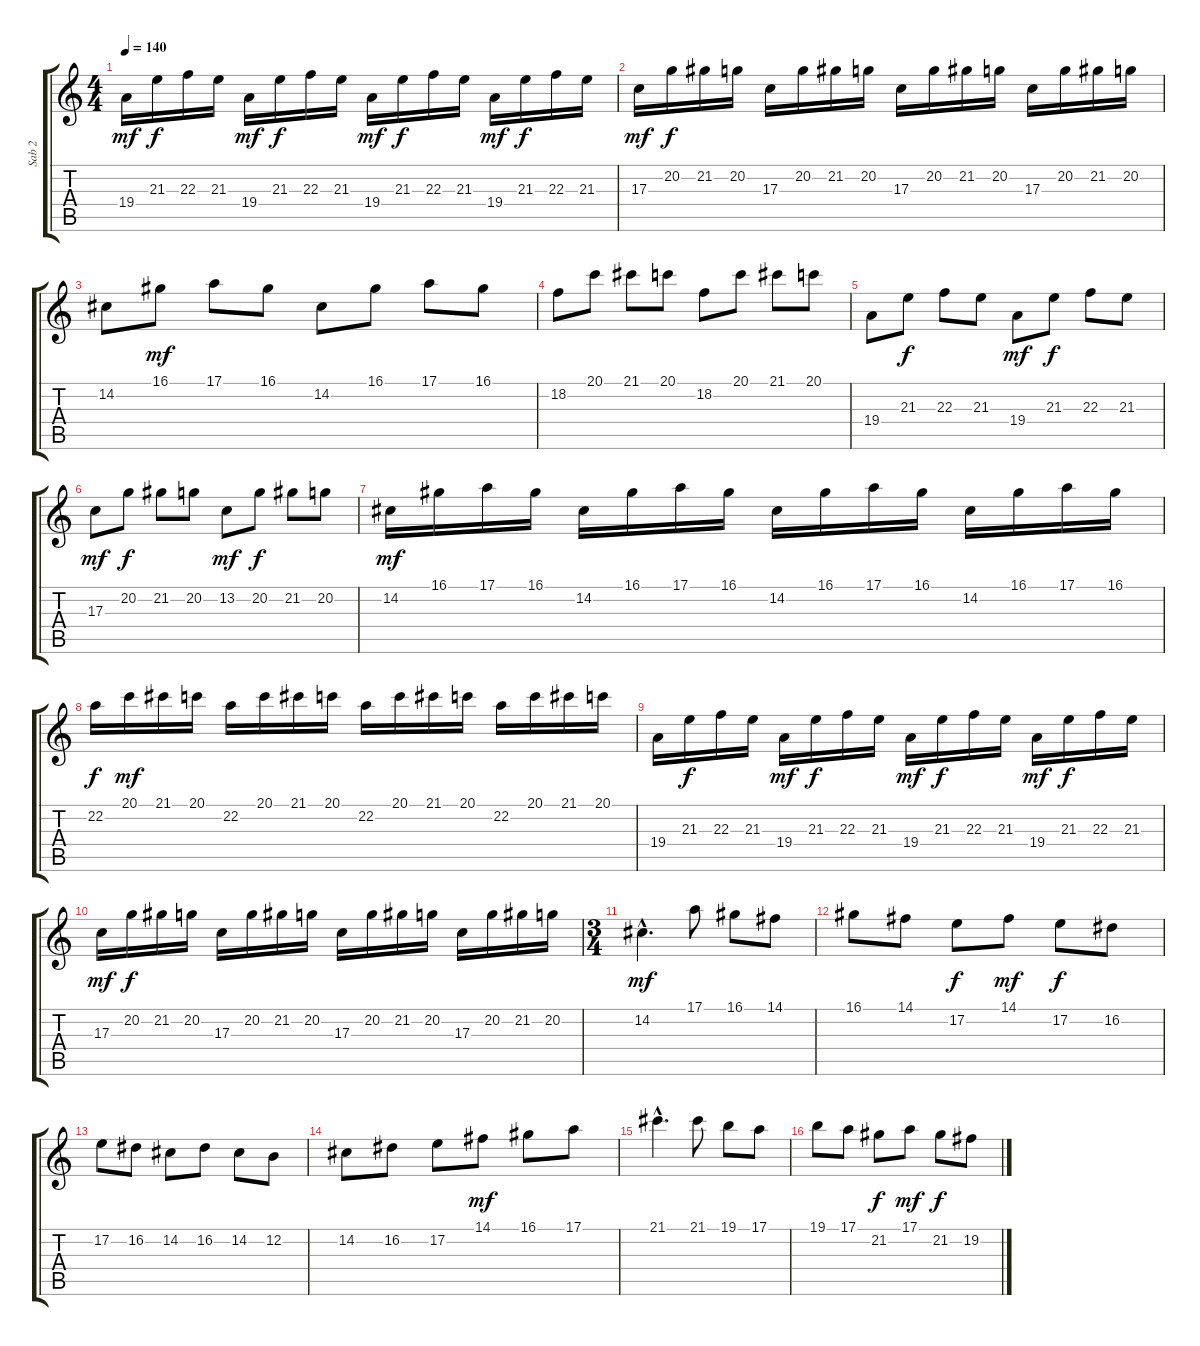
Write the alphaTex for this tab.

\track ("Sab 2" "Sab 2") {instrument stringensemble1}
\staff {score tabs}
\tuning (E4 B3 G3 D3 A2 E2) {hide}
\ts (4 4)
\tempo 140
\clef g2
\ks c
19.4.16{dy mf} 21.3.16{dy f} 22.3.16 21.3.16 19.4.16{dy mf} 21.3.16{dy f} 22.3.16 21.3.16 19.4.16{dy mf} 21.3.16{dy f} 22.3.16 21.3.16 19.4.16{dy mf} 21.3.16{dy f} 22.3.16 21.3.16 |
17.3.16{dy mf} 20.2.16{dy f} 21.2.16 20.2.16 17.3.16 20.2.16 21.2.16 20.2.16 17.3.16 20.2.16 21.2.16 20.2.16 17.3.16 20.2.16 21.2.16 20.2.16 |
14.2.8 16.1.8{dy mf} 17.1.8 16.1.8 14.2.8 16.1.8 17.1.8 16.1.8 |
18.2.8 20.1.8 21.1.8 20.1.8 18.2.8 20.1.8 21.1.8 20.1.8 |
19.4.8 21.3.8{dy f} 22.3.8 21.3.8 19.4.8{dy mf} 21.3.8{dy f} 22.3.8 21.3.8 |
17.3.8{dy mf} 20.2.8{dy f} 21.2.8 20.2.8 13.2.8{dy mf} 20.2.8{dy f} 21.2.8 20.2.8 |
14.2.16{dy mf} 16.1.16 17.1.16 16.1.16 14.2.16 16.1.16 17.1.16 16.1.16 14.2.16 16.1.16 17.1.16 16.1.16 14.2.16 16.1.16 17.1.16 16.1.16 |
22.2.16{dy f} 20.1.16{dy mf} 21.1.16 20.1.16 22.2.16 20.1.16 21.1.16 20.1.16 22.2.16 20.1.16 21.1.16 20.1.16 22.2.16 20.1.16 21.1.16 20.1.16 |
19.4.16 21.3.16{dy f} 22.3.16 21.3.16 19.4.16{dy mf} 21.3.16{dy f} 22.3.16 21.3.16 19.4.16{dy mf} 21.3.16{dy f} 22.3.16 21.3.16 19.4.16{dy mf} 21.3.16{dy f} 22.3.16 21.3.16 |
17.3.16{dy mf} 20.2.16{dy f} 21.2.16 20.2.16 17.3.16 20.2.16 21.2.16 20.2.16 17.3.16 20.2.16 21.2.16 20.2.16 17.3.16 20.2.16 21.2.16 20.2.16 |
\ts (3 4)
14.2{hac}.4{d dy mf} 17.1.8 16.1.8 14.1.8 |
16.1.8 14.1.8 17.2.8{dy f} 14.1.8{dy mf} 17.2.8{dy f} 16.2.8 |
17.2.8 16.2.8 14.2.8 16.2.8 14.2.8 12.2.8 |
14.2.8 16.2.8 17.2.8 14.1.8{dy mf} 16.1.8 17.1.8 |
21.1{hac}.4{d} 21.1.8 19.1.8 17.1.8 |
19.1.8 17.1.8 21.2.8{dy f} 17.1.8{dy mf} 21.2.8{dy f} 19.2.8
